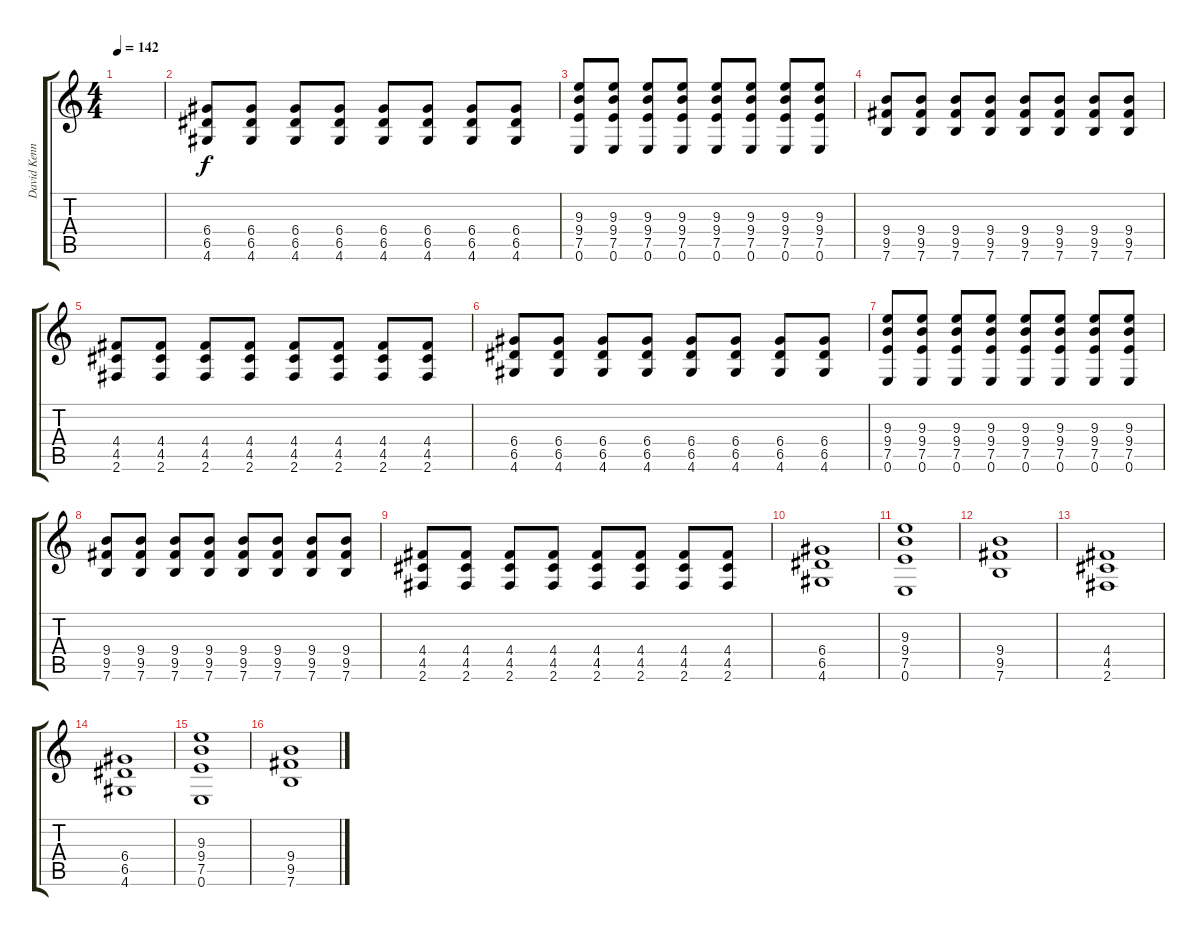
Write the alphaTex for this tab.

\track ("David Kennedy" "David Kenn") {instrument distortionguitar}
\staff {score tabs}
\tuning (E4 B3 G3 D3 A2 E2) {hide}
\ts (4 4)
\tempo 142
\clef g2
\ks c
|
(6.4 6.5 4.6).8 (6.4 6.5 4.6).8 (6.4 6.5 4.6).8 (6.4 6.5 4.6).8 (6.4 6.5 4.6).8 (6.4 6.5 4.6).8 (6.4 6.5 4.6).8 (6.4 6.5 4.6).8 |
(9.3 9.4 7.5 0.6).8 (9.3 9.4 7.5 0.6).8 (9.3 9.4 7.5 0.6).8 (9.3 9.4 7.5 0.6).8 (9.3 9.4 7.5 0.6).8 (9.3 9.4 7.5 0.6).8 (9.3 9.4 7.5 0.6).8 (9.3 9.4 7.5 0.6).8 |
(9.4 9.5 7.6).8 (9.4 9.5 7.6).8 (9.4 9.5 7.6).8 (9.4 9.5 7.6).8 (9.4 9.5 7.6).8 (9.4 9.5 7.6).8 (9.4 9.5 7.6).8 (9.4 9.5 7.6).8 |
(4.4 4.5 2.6).8 (4.4 4.5 2.6).8 (4.4 4.5 2.6).8 (4.4 4.5 2.6).8 (4.4 4.5 2.6).8 (4.4 4.5 2.6).8 (4.4 4.5 2.6).8 (4.4 4.5 2.6).8 |
(6.4 6.5 4.6).8 (6.4 6.5 4.6).8 (6.4 6.5 4.6).8 (6.4 6.5 4.6).8 (6.4 6.5 4.6).8 (6.4 6.5 4.6).8 (6.4 6.5 4.6).8 (6.4 6.5 4.6).8 |
(9.3 9.4 7.5 0.6).8 (9.3 9.4 7.5 0.6).8 (9.3 9.4 7.5 0.6).8 (9.3 9.4 7.5 0.6).8 (9.3 9.4 7.5 0.6).8 (9.3 9.4 7.5 0.6).8 (9.3 9.4 7.5 0.6).8 (9.3 9.4 7.5 0.6).8 |
(9.4 9.5 7.6).8 (9.4 9.5 7.6).8 (9.4 9.5 7.6).8 (9.4 9.5 7.6).8 (9.4 9.5 7.6).8 (9.4 9.5 7.6).8 (9.4 9.5 7.6).8 (9.4 9.5 7.6).8 |
(4.4 4.5 2.6).8 (4.4 4.5 2.6).8 (4.4 4.5 2.6).8 (4.4 4.5 2.6).8 (4.4 4.5 2.6).8 (4.4 4.5 2.6).8 (4.4 4.5 2.6).8 (4.4 4.5 2.6).8 |
(6.4 6.5 4.6).1 |
(9.3 9.4 7.5 0.6).1 |
(9.4 9.5 7.6).1 |
(4.4 4.5 2.6).1 |
(6.4 6.5 4.6).1 |
(9.3 9.4 7.5 0.6).1 |
(9.4 9.5 7.6).1
